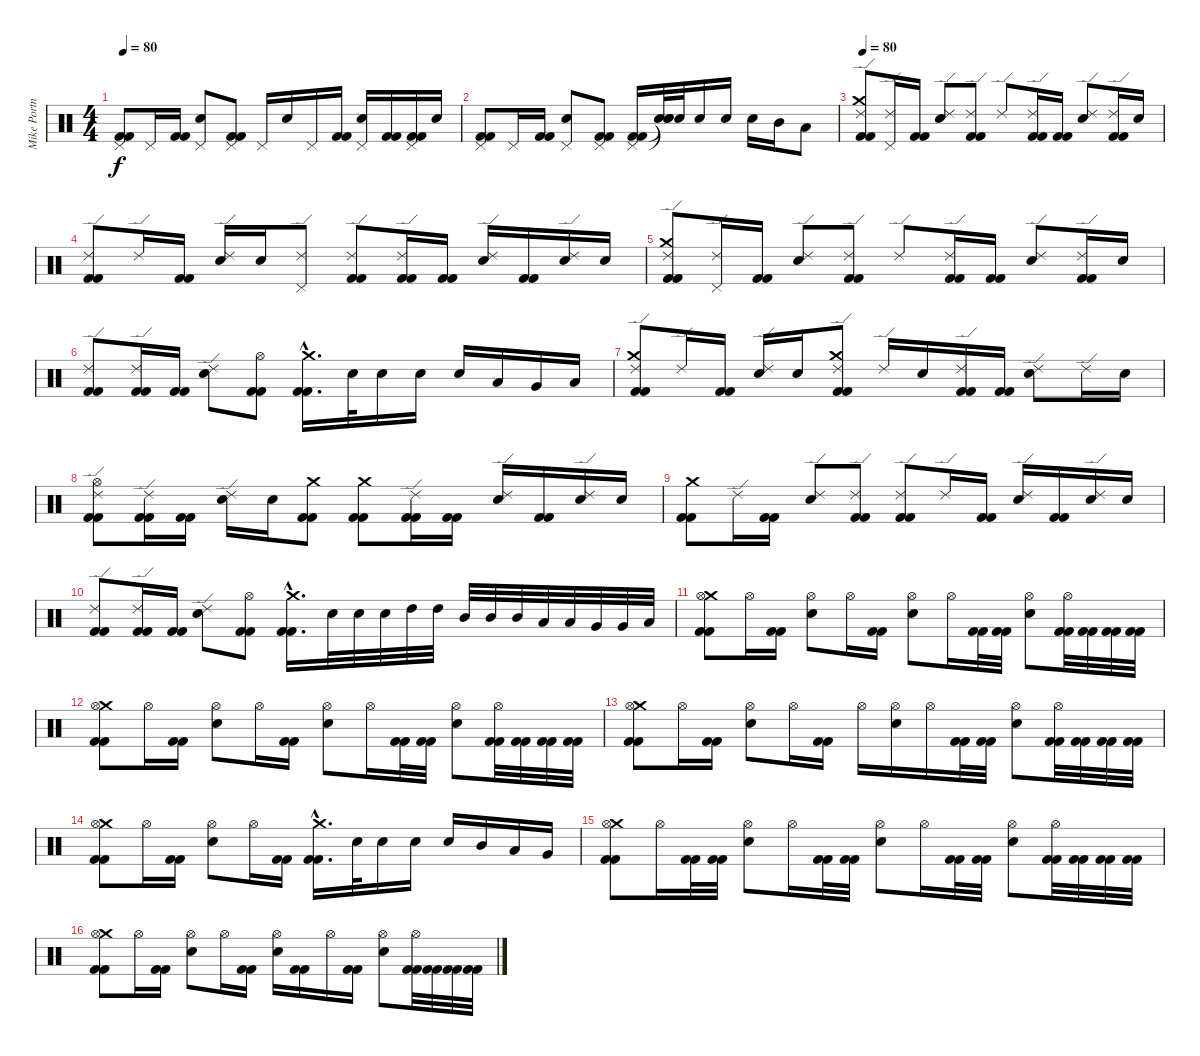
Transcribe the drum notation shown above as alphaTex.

\track ("Mike Portnoy - Drum" "Mike Portn") {instrument percussion}
\staff {score}
\articulation defaults
\ts (4 4)
\tempo 80
\clef neutral
\ks c
("Pedal Hi-Hat (hit)" "Kick (hit) 2" "Kick (hit) 2").8{dy f} "Pedal Hi-Hat (hit)".16 ("Kick (hit) 2" "Kick (hit) 2").16 ("Snare (hit) 2" "Pedal Hi-Hat (hit)").8 ("Pedal Hi-Hat (hit)" "Kick (hit) 2" "Kick (hit) 2").8 "Pedal Hi-Hat (hit)".16 "Snare (hit) 2".16 "Pedal Hi-Hat (hit)".16 ("Kick (hit) 2" "Kick (hit) 2").16 ("Snare (hit) 2" "Pedal Hi-Hat (hit)").16 ("Kick (hit) 2" "Kick (hit) 2").16 ("Pedal Hi-Hat (hit)" "Kick (hit) 2" "Kick (hit) 2").16 "Snare (hit) 2".16 |
("Pedal Hi-Hat (hit)" "Kick (hit) 2" "Kick (hit) 2").8 "Pedal Hi-Hat (hit)".16 ("Kick (hit) 2" "Kick (hit) 2").16 ("Pedal Hi-Hat (hit)" "Snare (hit) 2").8 ("Pedal Hi-Hat (hit)" "Kick (hit) 2" "Kick (hit) 2").8 ("Pedal Hi-Hat (hit)" "Kick (hit) 2" "Kick (hit) 2").16 ("Snare (hit)"{t} "Snare (hit)"{t} "Snare (hit)"{t}).32 "Snare (hit) 2".32 "Snare (hit) 2".16 "Snare (hit) 2".16 "Snare (hit) 2".16 "Mid Tom (hit)".16 "Low Tom (hit)".8 |
\tempo 80
("Crash medium (hit)" "Ride (edge) 2" "Kick (hit) 2" "Kick (hit) 2").8 ("Ride (edge) 2" "Pedal Hi-Hat (hit)").16 ("Kick (hit) 2" "Kick (hit) 2").16 ("Ride (edge) 2" "Snare (hit) 2").8 ("Ride (edge) 2" "Kick (hit) 2" "Kick (hit) 2").8 "Ride (edge) 2".8 ("Ride (edge) 2" "Kick (hit) 2" "Kick (hit) 2").16 ("Kick (hit) 2" "Kick (hit) 2").16 ("Ride (edge) 2" "Snare (hit) 2").8 ("Ride (edge) 2" "Kick (hit) 2" "Kick (hit) 2").16 "Snare (hit) 2".16 |
("Ride (edge) 2" "Kick (hit) 2" "Kick (hit) 2").8 "Ride (edge) 2".16 ("Kick (hit) 2" "Kick (hit) 2").16 ("Ride (edge) 2" "Snare (hit) 2").16 "Snare (hit) 2".16 ("Ride (edge) 2" "Pedal Hi-Hat (hit)").8 ("Ride (edge) 2" "Kick (hit) 2" "Kick (hit) 2").8 ("Ride (edge) 2" "Kick (hit) 2" "Kick (hit) 2").16 ("Kick (hit) 2" "Kick (hit) 2").16 ("Ride (edge) 2" "Snare (hit) 2").16 ("Kick (hit) 2" "Kick (hit) 2").16 ("Ride (edge) 2" "Snare (hit) 2").16 "Snare (hit) 2".16 |
("Crash medium (hit)" "Ride (edge) 2" "Kick (hit) 2" "Kick (hit) 2").8 ("Ride (edge) 2" "Pedal Hi-Hat (hit)").16 ("Kick (hit) 2" "Kick (hit) 2").16 ("Ride (edge) 2" "Snare (hit) 2").8 ("Ride (edge) 2" "Kick (hit) 2" "Kick (hit) 2").8 "Ride (edge) 2".8 ("Ride (edge) 2" "Kick (hit) 2" "Kick (hit) 2").16 ("Kick (hit) 2" "Kick (hit) 2").16 ("Ride (edge) 2" "Snare (hit) 2").8 ("Ride (edge) 2" "Kick (hit) 2" "Kick (hit) 2").16 "Snare (hit) 2".16 |
("Ride (edge) 2" "Kick (hit) 2" "Kick (hit) 2").8 ("Ride (edge) 2" "Kick (hit) 2" "Kick (hit) 2").16 ("Kick (hit) 2" "Kick (hit) 2").16 ("Ride (edge) 2" "Snare (hit) 2").8 ("Hi-Hat (open)" "Kick (hit) 2" "Kick (hit) 2").8 ("Crash medium (hit)" "Kick (hit) 2"{hac} "Kick (hit) 2"{hac}).16{d} "Snare (hit) 2".32 "Snare (hit) 2".16 "Snare (hit) 2".16 "Snare (hit) 2".16 "Low Tom (hit)".16 "Very Low Tom (hit)".16 "Low Floor Tom (hit)".16 |
("Crash medium (hit)" "Ride (edge) 2" "Kick (hit) 2" "Kick (hit) 2").8 "Ride (edge) 2".16 ("Kick (hit) 2" "Kick (hit) 2").16 ("Ride (edge) 2" "Snare (hit) 2").16 "Snare (hit) 2".16 ("Crash medium (hit)" "Ride (edge) 2" "Kick (hit) 2" "Kick (hit) 2").8 "Ride (edge) 2".16 "Snare (hit) 2".16 ("Ride (edge) 2" "Kick (hit) 2" "Kick (hit) 2").16 ("Kick (hit) 2" "Kick (hit) 2").16 ("Ride (edge) 2" "Snare (hit) 2").8 "Ride (edge) 2".16 "Snare (hit) 2".16 |
("Hi-Hat (open)" "Ride (edge) 2" "Kick (hit) 2" "Kick (hit) 2").8 ("Ride (edge) 2" "Kick (hit) 2" "Kick (hit) 2").16 ("Kick (hit) 2" "Kick (hit) 2").16 ("Ride (edge) 2" "Snare (hit) 2").16 "Snare (hit) 2".16 ("Crash medium (hit)" "Kick (hit) 2" "Kick (hit) 2").8 ("Crash medium (hit)" "Kick (hit) 2" "Kick (hit) 2").8 ("Ride (edge) 2" "Kick (hit) 2" "Kick (hit) 2").16 ("Kick (hit) 2" "Kick (hit) 2").16 ("Ride (edge) 2" "Snare (hit) 2").16 ("Kick (hit) 2" "Kick (hit) 2").16 ("Ride (edge) 2" "Snare (hit) 2").16 "Snare (hit) 2".16 |
("Crash medium (hit)" "Kick (hit) 2" "Kick (hit) 2").8 "Ride (edge) 2".16 ("Kick (hit) 2" "Kick (hit) 2").16 ("Ride (edge) 2" "Snare (hit) 2").8 ("Ride (edge) 2" "Kick (hit) 2" "Kick (hit) 2").8 ("Ride (edge) 2" "Kick (hit) 2" "Kick (hit) 2").8 "Ride (edge) 2".16 ("Kick (hit) 2" "Kick (hit) 2").16 ("Ride (edge) 2" "Snare (hit) 2").16 ("Kick (hit) 2" "Kick (hit) 2").16 ("Ride (edge) 2" "Snare (hit) 2").16 "Snare (hit) 2".16 |
("Ride (edge) 2" "Kick (hit) 2" "Kick (hit) 2").8 ("Ride (edge) 2" "Kick (hit) 2" "Kick (hit) 2").16 ("Kick (hit) 2" "Kick (hit) 2").16 ("Ride (edge) 2" "Snare (hit) 2").8 ("Hi-Hat (open)" "Kick (hit) 2" "Kick (hit) 2").8 ("Crash medium (hit)" "Kick (hit) 2"{hac} "Kick (hit) 2"{hac}).16{d} "Snare (hit) 2".32 "Snare (hit) 2".32 "Snare (hit) 2".32 "High Tom (hit)".32 "High Tom (hit)".32 "Mid Tom (hit)".32 "Mid Tom (hit)".32 "Mid Tom (hit)".32 "Low Tom (hit)".32 "Low Tom (hit)".32 "Very Low Tom (hit)".32 "Very Low Tom (hit)".32 "Low Floor Tom (hit)".32 |
("Crash medium (hit)" "Hi-Hat (open)" "Kick (hit) 2" "Kick (hit) 2").8 "Hi-Hat (open)".16 ("Kick (hit) 2" "Kick (hit) 2").16 ("Hi-Hat (open)" "Snare (hit) 2").8 "Hi-Hat (open)".16 ("Kick (hit) 2" "Kick (hit) 2").16 ("Hi-Hat (open)" "Snare (hit) 2").8 "Hi-Hat (open)".16 ("Kick (hit) 2" "Kick (hit) 2").32 ("Kick (hit) 2" "Kick (hit) 2").32 ("Hi-Hat (open)" "Snare (hit) 2").8 ("Hi-Hat (open)" "Kick (hit) 2" "Kick (hit) 2").32 ("Kick (hit) 2" "Kick (hit) 2").32 ("Kick (hit) 2" "Kick (hit) 2").32 ("Kick (hit) 2" "Kick (hit) 2").32 |
("Crash medium (hit)" "Hi-Hat (open)" "Kick (hit) 2" "Kick (hit) 2").8 "Hi-Hat (open)".16 ("Kick (hit) 2" "Kick (hit) 2").16 ("Hi-Hat (open)" "Snare (hit) 2").8 "Hi-Hat (open)".16 ("Kick (hit) 2" "Kick (hit) 2").16 ("Hi-Hat (open)" "Snare (hit) 2").8 "Hi-Hat (open)".16 ("Kick (hit) 2" "Kick (hit) 2").32 ("Kick (hit) 2" "Kick (hit) 2").32 ("Hi-Hat (open)" "Snare (hit) 2").8 ("Hi-Hat (open)" "Kick (hit) 2" "Kick (hit) 2").32 ("Kick (hit) 2" "Kick (hit) 2").32 ("Kick (hit) 2" "Kick (hit) 2").32 ("Kick (hit) 2" "Kick (hit) 2").32 |
("Crash medium (hit)" "Hi-Hat (open)" "Kick (hit) 2" "Kick (hit) 2").8 "Hi-Hat (open)".16 ("Kick (hit) 2" "Kick (hit) 2").16 ("Hi-Hat (open)" "Snare (hit) 2").8 "Hi-Hat (open)".16 ("Kick (hit) 2" "Kick (hit) 2").16 "Hi-Hat (open)".16 ("Hi-Hat (open)" "Snare (hit) 2").16 "Hi-Hat (open)".16 ("Kick (hit) 2" "Kick (hit) 2").32 ("Kick (hit) 2" "Kick (hit) 2").32 ("Hi-Hat (open)" "Snare (hit) 2").8 ("Hi-Hat (open)" "Kick (hit) 2" "Kick (hit) 2").32 ("Kick (hit) 2" "Kick (hit) 2").32 ("Kick (hit) 2" "Kick (hit) 2").32 ("Kick (hit) 2" "Kick (hit) 2").32 |
("Crash medium (hit)" "Hi-Hat (open)" "Kick (hit) 2" "Kick (hit) 2").8 "Hi-Hat (open)".16 ("Kick (hit) 2" "Kick (hit) 2").16 ("Hi-Hat (open)" "Snare (hit) 2").8 "Hi-Hat (open)".16 ("Kick (hit) 2" "Kick (hit) 2").16 ("Crash medium (hit)" "Kick (hit) 2"{hac} "Kick (hit) 2"{hac}).16{d} "Snare (hit) 2".32 "Snare (hit) 2".16 "Snare (hit) 2".16 "Snare (hit) 2".16 "Mid Tom (hit)".16 "Low Tom (hit)".16 "Very Low Tom (hit)".16 |
("Crash medium (hit)" "Hi-Hat (open)" "Kick (hit) 2" "Kick (hit) 2").8 "Hi-Hat (open)".16 ("Kick (hit) 2" "Kick (hit) 2").32 ("Kick (hit) 2" "Kick (hit) 2").32 ("Hi-Hat (open)" "Snare (hit) 2").8 "Hi-Hat (open)".16 ("Kick (hit) 2" "Kick (hit) 2").32 ("Kick (hit) 2" "Kick (hit) 2").32 ("Hi-Hat (open)" "Snare (hit) 2").8 "Hi-Hat (open)".16 ("Kick (hit) 2" "Kick (hit) 2").32 ("Kick (hit) 2" "Kick (hit) 2").32 ("Hi-Hat (open)" "Snare (hit) 2").8 ("Hi-Hat (open)" "Kick (hit) 2" "Kick (hit) 2").32 ("Kick (hit) 2" "Kick (hit) 2").32 ("Kick (hit) 2" "Kick (hit) 2").32 ("Kick (hit) 2" "Kick (hit) 2").32 |
("Crash medium (hit)" "Hi-Hat (open)" "Kick (hit) 2" "Kick (hit) 2").8 "Hi-Hat (open)".16 ("Kick (hit) 2" "Kick (hit) 2").16 ("Hi-Hat (open)" "Snare (hit) 2").8 "Hi-Hat (open)".16 ("Kick (hit) 2" "Kick (hit) 2").16 ("Hi-Hat (open)" "Snare (hit) 2").16 ("Kick (hit) 2" "Kick (hit) 2").16 "Hi-Hat (open)".16 ("Kick (hit) 2" "Kick (hit) 2").16 ("Hi-Hat (open)" "Snare (hit) 2").8 ("Hi-Hat (open)" "Kick (hit) 2" "Kick (hit) 2").32 ("Kick (hit) 2" "Kick (hit) 2").32 ("Kick (hit) 2" "Kick (hit) 2").32 ("Kick (hit) 2" "Kick (hit) 2").32
